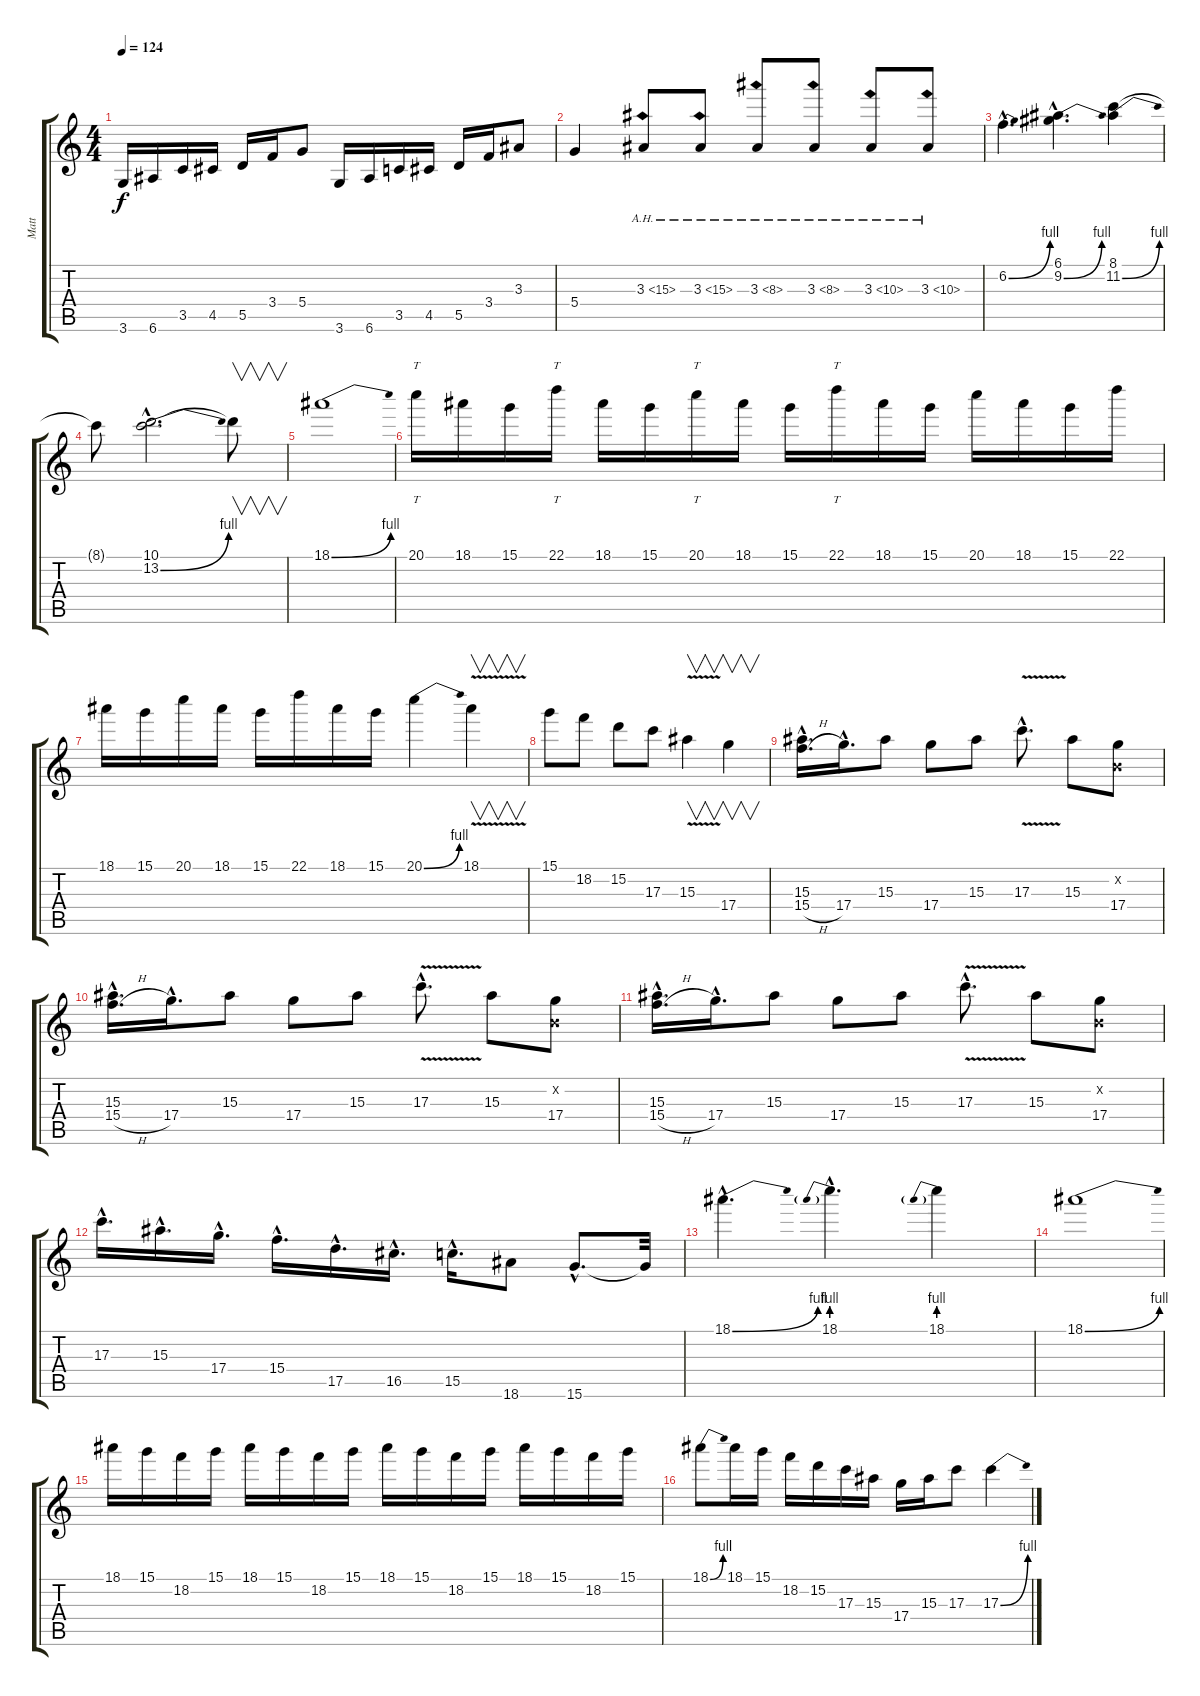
\track ("Matt" "Matt") {instrument distortionguitar}
\staff {score tabs}
\tuning (E4 B3 G3 D3 A2 E2) {hide}
\ts (4 4)
\tempo 124
\clef g2
\ks c
3.6.16{dy f volume 14} 6.6.16 3.5.16 4.5.16 5.5.16 3.4.16 5.4.8 3.6.16 6.6.16 3.5.16 4.5.16 5.5.16 3.4.16 3.3.8 |
5.4.4 3.3{ah 12}.8 3.3{ah 12}.8 3.3{ah 5}.8 3.3{ah 5}.8 3.3{ah 7}.8 3.3{ah 7}.8 |
6.2{be (bend 0 0 60 4) hac}.4{d} (6.1{hac} 9.2{be (bend 0 0 60 4) hac}).4{d} (8.1 11.2{be (bend 0 0 60 4)}).4 |
8.1{t}.8 (10.1{hac} 13.2{be (bend 0 0 60 4) hac}).2{d} 10.1{t}.8{v} |
18.1{be (bend 0 0 60 4)}.1 |
20.1.16{tt} 18.1.16 15.1.16 22.1.16{tt} 18.1.16 15.1.16 20.1.16{tt} 18.1.16 15.1.16 22.1.16{tt} 18.1.16 15.1.16 20.1.16 18.1.16 15.1.16 22.1.16 |
18.1.16 15.1.16 20.1.16 18.1.16 15.1.16 22.1.16 18.1.16 15.1.16 20.1{be (bend 0 0 60 4)}.4 18.1{v}.4{v} |
15.1.8 18.2.8 15.2.8 17.3.8 15.3{v}.4{v} 17.4.4{v} |
(15.3{hac} 15.4{h hac}).16{d} 17.4{hac}.16{d} 15.3.8 17.4.8 15.3.8 17.3{v hac}.8{d} 15.3.8 (0.2{x} 17.4).8 |
(15.3{hac} 15.4{h hac}).16{d} 17.4{hac}.16{d} 15.3.8 17.4.8 15.3.8 17.3{v hac}.8{d} 15.3.8 (0.2{x} 17.4).8 |
(15.3{hac} 15.4{h hac}).16{d} 17.4{hac}.16{d} 15.3.8 17.4.8 15.3.8 17.3{v hac}.8{d} 15.3.8 (0.2{x} 17.4).8 |
17.3{hac}.16{d} 15.3{hac}.16{d} 17.4{hac}.16{d} 15.4{hac}.16{d} 17.5{hac}.16{d} 16.5{hac}.16{d} 15.5{hac}.16{d} 18.6.8 15.6{hac}.8{d} 15.6{t}.32 |
18.1{be (bend 0 0 60 4) hac}.4{d} 18.1{be (prebend 0 4 60 4) hac}.4{d} 18.1{be (prebend 0 4 60 4)}.4 |
18.1{be (bend 0 0 60 4)}.1 |
18.1.16 15.1.16 18.2.16 15.1.16 18.1.16 15.1.16 18.2.16 15.1.16 18.1.16 15.1.16 18.2.16 15.1.16 18.1.16 15.1.16 18.2.16 15.1.16 |
18.1{be (bend 0 0 60 4)}.8 18.1.16 15.1.16 18.2.16 15.2.16 17.3.16 15.3.16 17.4.16 15.3.16 17.3.8 17.3{be (bend 0 0 60 4)}.4
